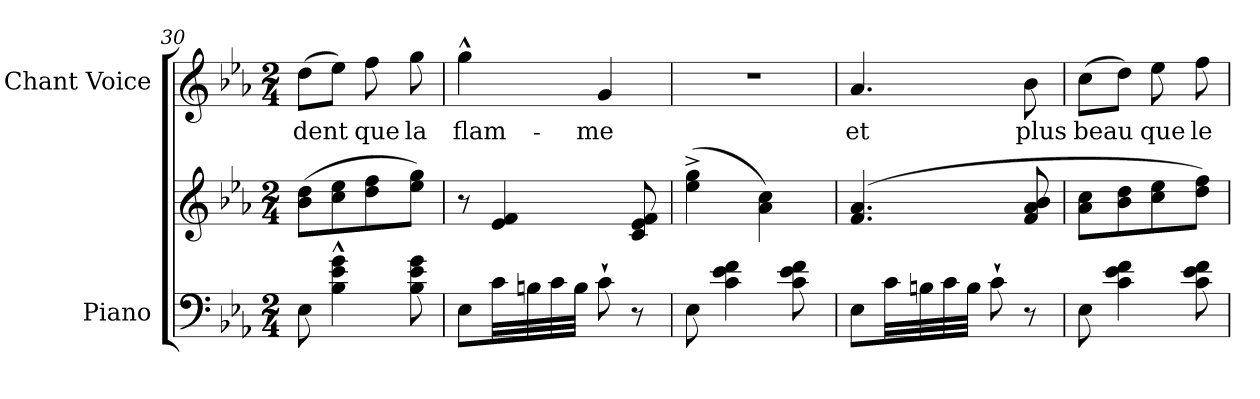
**kern	**kern	**kern	**text
*part2	*part2	*part1	*part1
*staff3	*staff2	*staff1	*staff1
*I"Piano	*	*I"Chant Voice	*
*I'Pno	*	*	*
*clefF4	*clefG2	*clefG2	*
*k[b-e-a-]	*k[b-e-a-]	*k[b-e-a-]	*
*M2/4	*M2/4	*M2/4	*
=30	=30	=30	=30
!	!	!	!LO:LY:b
8E-\	(8b-\ 8dd\L	(8dd\L	-dent
4B-\^^ 4e-\^^ 4g\^^	8cc\ 8ee-\	8ee-\J)	.
!	!	!	!LO:LY:b
.	8dd\ 8ff\	8ff\	que
!	!	!	!LO:LY:b
8B-\ 8e-\ 8g\	8ee-\ 8gg\J)	8gg\	la
!!LO:LB:g=z
=31	=31	=31	=31
!	!	!	!LO:LY:b
8E-\L	8r	4gg^^\	flam-
32c\LL	4e-/ 4f/	.	.
32Bn\	.	.	.
32c\	.	.	.
32B\JJJ	.	.	.
!	!	!	!LO:LY:b
8c`\	.	4g/	-me
8r	8c/ 8e-/ 8f/	.	.
=32	=32	=32	=32
8E-\	(4ee-\^ 4gg\^	2r	.
4c\ 4e-\ 4f\	.	.	.
.	4a-\ 4cc\)	.	.
8c\ 8e-\ 8f\	.	.	.
=33	=33	=33	=33
!	!	!	!LO:LY:b
8E-\L	(4.f/ 4.a-/	4.a-/	et
32c\LL	.	.	.
32Bn\	.	.	.
32c\	.	.	.
32B\JJJ	.	.	.
8c`\	.	.	.
!	!	!	!LO:LY:b
8r	8f/ 8a-/ 8b-/	8b-\	plus
=34	=34	=34	=34
!	!	!	!LO:LY:b
8E-\	8a-\ 8cc\L	(8cc\L	beau
4c\ 4e-\ 4f\	8b-\ 8dd\	8dd\J)	.
!	!	!	!LO:LY:b
.	8cc\ 8ee-\	8ee-\	que
!	!	!	!LO:LY:b
8c\ 8e-\ 8f\	8dd\ 8ff\J)	8ff\	le
=	=	=	=
*-	*-	*-	*-
